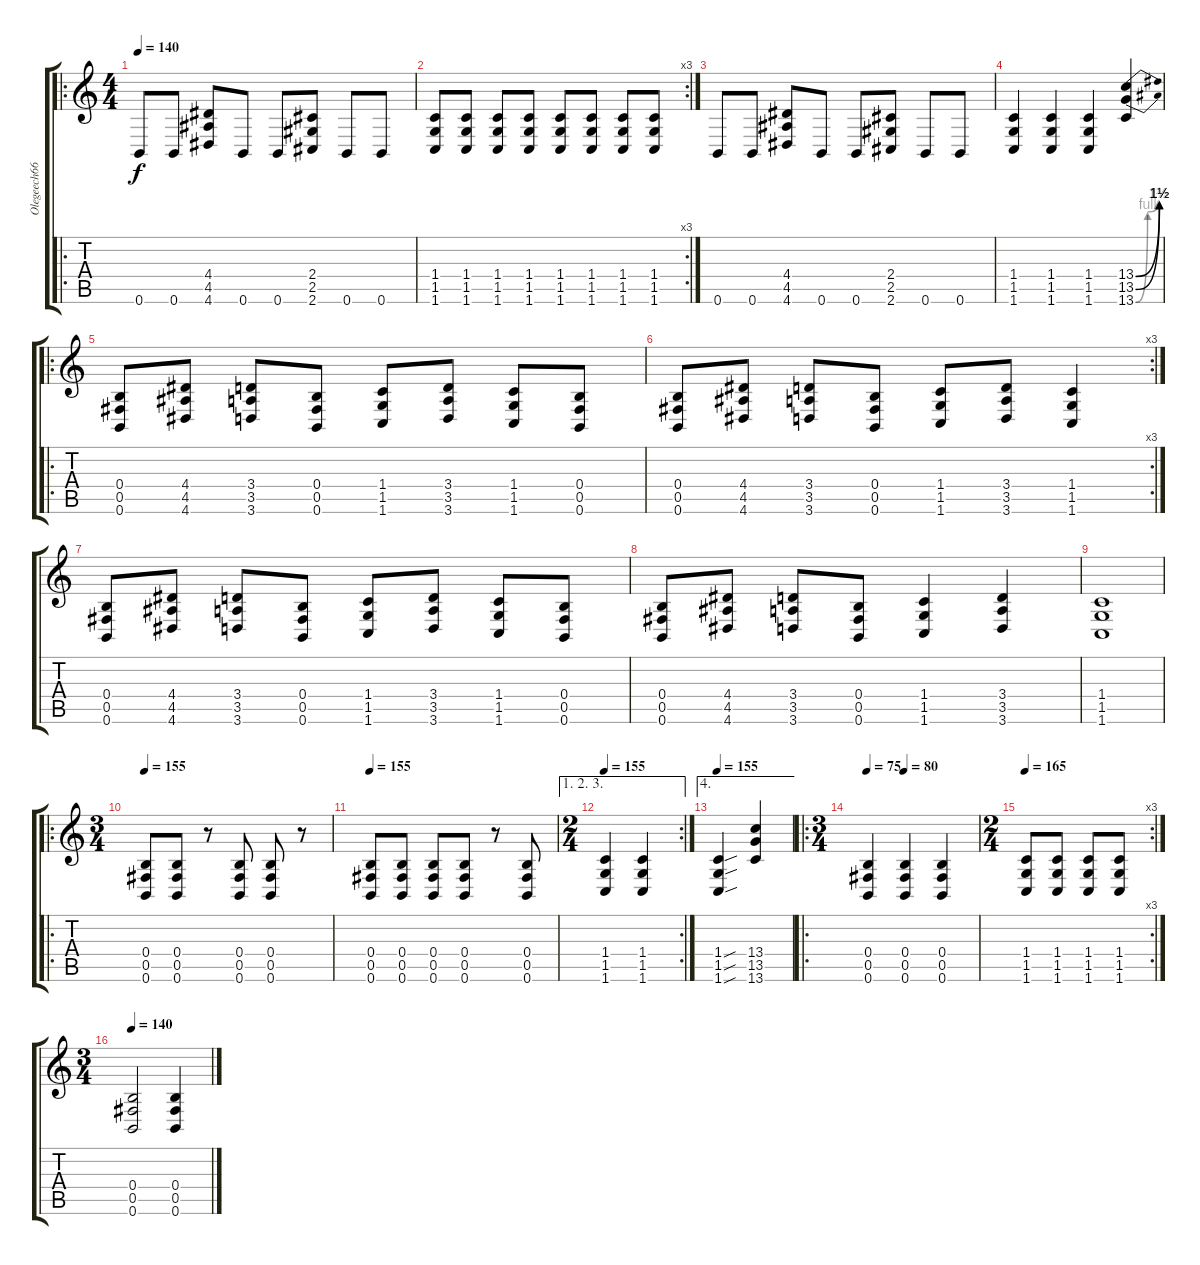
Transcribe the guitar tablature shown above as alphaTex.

\track ("Olegeech666" "Olegeech66") {instrument distortionguitar}
\staff {score tabs}
\tuning (Db4 Ab3 E3 B2 Gb2 B1) {hide}
\ro
\ts (4 4)
\tempo 140
\clef g2
\ks c
0.6.8{dy f} 0.6.8 (4.4 4.5 4.6).8 0.6.8 0.6.8 (2.4 2.5 2.6).8 0.6.8 0.6.8 |
\rc 3
(1.4 1.5 1.6).8 (1.4 1.5 1.6).8 (1.4 1.5 1.6).8 (1.4 1.5 1.6).8 (1.4 1.5 1.6).8 (1.4 1.5 1.6).8 (1.4 1.5 1.6).8 (1.4 1.5 1.6).8 |
0.6.8 0.6.8 (4.4 4.5 4.6).8 0.6.8 0.6.8 (2.4 2.5 2.6).8 0.6.8 0.6.8 |
(1.4 1.5 1.6).4 (1.4 1.5 1.6).4 (1.4 1.5 1.6).4 (13.4{be (bend 0 0 60 6)} 13.5{be (bend 0 0 60 6)} 13.6{be (custom 0 0 30 4 56 6 60 6)}).4 |
\ro
(0.4 0.5 0.6).8 (4.4 4.5 4.6).8 (3.4 3.5 3.6).8 (0.4 0.5 0.6).8 (1.4 1.5 1.6).8 (3.4 3.5 3.6).8 (1.4 1.5 1.6).8 (0.4 0.5 0.6).8 |
\rc 3
(0.4 0.5 0.6).8 (4.4 4.5 4.6).8 (3.4 3.5 3.6).8 (0.4 0.5 0.6).8 (1.4 1.5 1.6).8 (3.4 3.5 3.6).8 (1.4 1.5 1.6).4 |
(0.4 0.5 0.6).8 (4.4 4.5 4.6).8 (3.4 3.5 3.6).8 (0.4 0.5 0.6).8 (1.4 1.5 1.6).8 (3.4 3.5 3.6).8 (1.4 1.5 1.6).8 (0.4 0.5 0.6).8 |
(0.4 0.5 0.6).8 (4.4 4.5 4.6).8 (3.4 3.5 3.6).8 (0.4 0.5 0.6).8 (1.4 1.5 1.6).4 (3.4 3.5 3.6).4 |
(1.4 1.5 1.6).1 |
\ro
\ts (3 4)
\tempo 155
(0.4 0.5 0.6).8 (0.4 0.5 0.6).8 r.8 (0.4 0.5 0.6).8 (0.4 0.5 0.6).8 r.8 |
\tempo 155
(0.4 0.5 0.6).8 (0.4 0.5 0.6).8 (0.4 0.5 0.6).8 (0.4 0.5 0.6).8 r.8 (0.4 0.5 0.6).8 |
\ae (1 2 3)
\rc 2
\ts (2 4)
\tempo 155
(1.4 1.5 1.6).4 (1.4 1.5 1.6).4 |
\ae 4
\tempo 155
(1.4{sou} 1.5{sou} 1.6{sou}).4 (13.4 13.5 13.6).4 |
\ro
\ts (3 4)
\tempo 75
\tempo (80 0.3333333333333333)
(0.4 0.5 0.6).4 (0.4 0.5 0.6).4 (0.4 0.5 0.6).4 |
\rc 3
\ts (2 4)
\tempo 165
(1.4 1.5 1.6).8 (1.4 1.5 1.6).8 (1.4 1.5 1.6).8 (1.4 1.5 1.6).8 |
\ts (3 4)
\tempo 140
(0.4 0.5 0.6).2 (0.4 0.5 0.6).4
